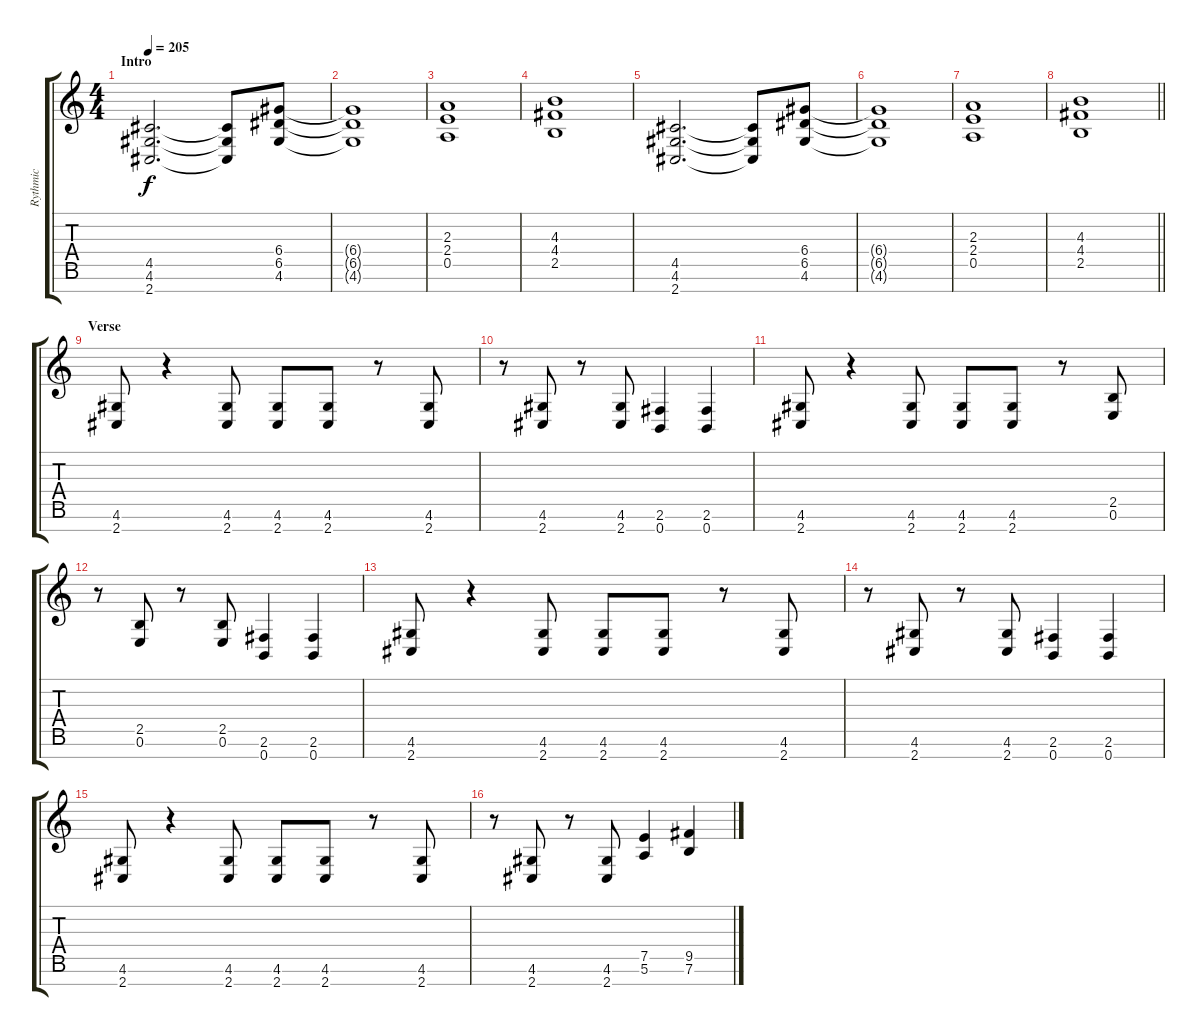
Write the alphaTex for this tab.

\track ("Rythmic" "Rythmic") {instrument overdrivenguitar}
\staff {score tabs}
\tuning (E4 B3 G3 D3 A2 E2 B1) {hide}
\ts (4 4)
\section ("" "Intro")
\tempo 205
\clef g2
\ks c
(4.5 4.6 2.7).2{d dy f} (4.5{t} 4.6{t} 2.7{t}).8 (6.4 6.5 4.6).8 |
(6.4{t} 6.5{t} 4.6{t}).1 |
(2.3 2.4 0.5).1 |
(4.3 4.4 2.5).1 |
(4.5 4.6 2.7).2{d} (4.5{t} 4.6{t} 2.7{t}).8 (6.4 6.5 4.6).8 |
(6.4{t} 6.5{t} 4.6{t}).1 |
(2.3 2.4 0.5).1 |
\barLineRight lightlight
(4.3 4.4 2.5).1 |
\section ("" "Verse")
(4.6 2.7).8 r.4 (4.6 2.7).8 (4.6 2.7).8 (4.6 2.7).8 r.8 (4.6 2.7).8 |
r.8 (4.6 2.7).8 r.8 (4.6 2.7).8 (2.6 0.7).4 (2.6 0.7).4 |
(4.6 2.7).8 r.4 (4.6 2.7).8 (4.6 2.7).8 (4.6 2.7).8 r.8 (2.5 0.6).8 |
r.8 (2.5 0.6).8 r.8 (2.5 0.6).8 (2.6 0.7).4 (2.6 0.7).4 |
(4.6 2.7).8 r.4 (4.6 2.7).8 (4.6 2.7).8 (4.6 2.7).8 r.8 (4.6 2.7).8 |
r.8 (4.6 2.7).8 r.8 (4.6 2.7).8 (2.6 0.7).4 (2.6 0.7).4 |
(4.6 2.7).8 r.4 (4.6 2.7).8 (4.6 2.7).8 (4.6 2.7).8 r.8 (4.6 2.7).8 |
r.8 (4.6 2.7).8 r.8 (4.6 2.7).8 (7.5 5.6).4 (9.5 7.6).4
